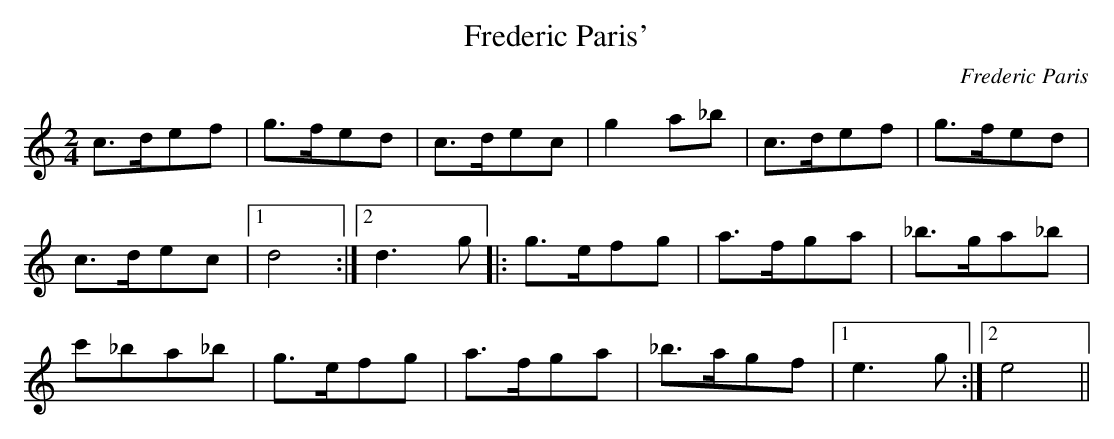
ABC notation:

X:1
T:Frederic Paris'
C:Frederic Paris
L:1/8
M:2/4
K:C
c>def | g>fed | c>dec | g2a_b | c>def | g>fed |
c>dec |1 d4 :|2 d3g |: g>efg | a>fga | _b>ga_b |
c'_ba_b | g>efg | a>fga | _b>agf |1 e3g :|2 e4 ||
